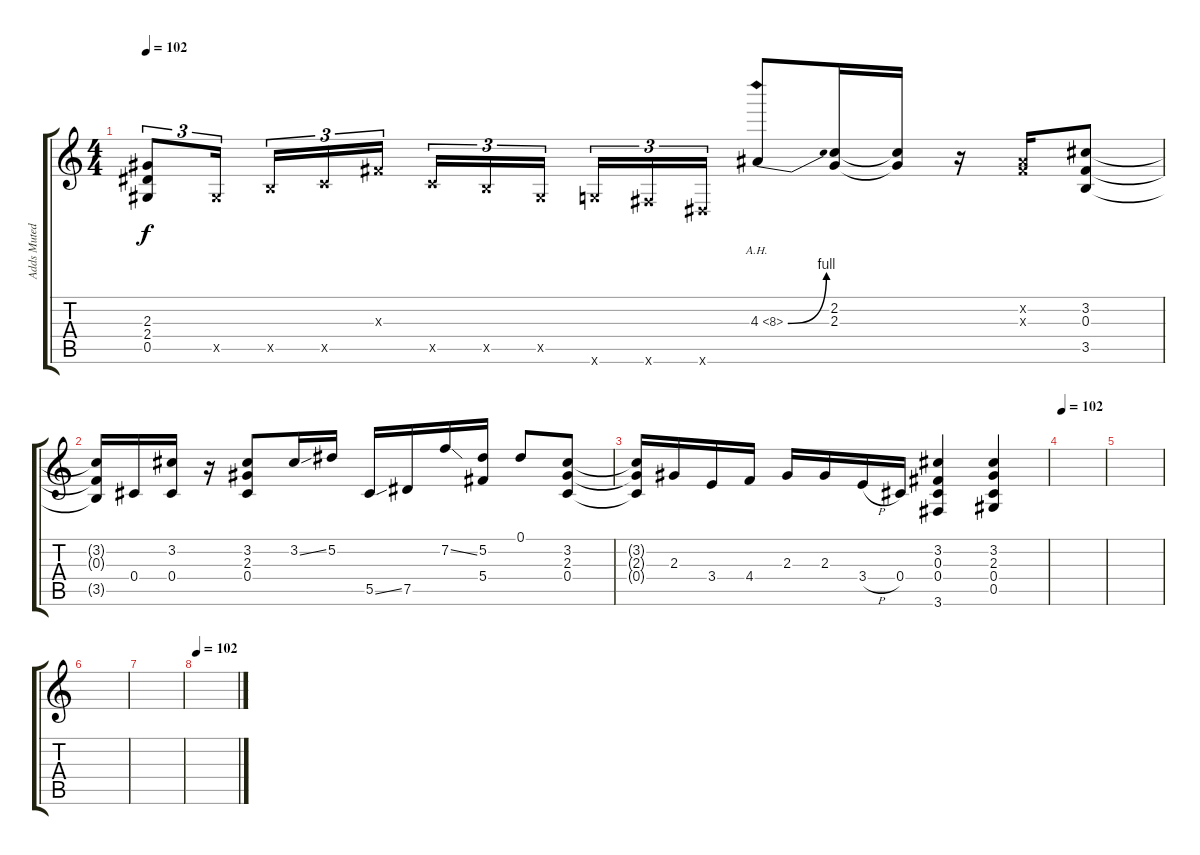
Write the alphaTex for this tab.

\track ("Adds Muted Guitar Sounds Kind Of" "Adds Muted") {instrument distortionguitar}
\staff {score tabs}
\tuning (Eb4 Bb3 Gb3 Db3 Ab2 Eb2) {hide}
\ts (4 4)
\tempo 102
\clef g2
\ks c
(2.3{t} 2.4{t} 0.5{t}).8{tu (3 2) dy f} 0.5{x}.16{tu (3 2)} 3.5{x}.16{tu (3 2)} 4.5{x}.16{tu (3 2)} 0.3{x}.16{tu (3 2)} 4.5{x}.16{tu (3 2)} 3.5{x}.16{tu (3 2)} 0.5{x}.16{tu (3 2)} 4.6{x}.16{tu (3 2)} 3.6{x}.16{tu (3 2)} 0.6{x}.16{tu (3 2)} 4.3{be (bend 0 0 60 4) ah 4}.8 (2.2 2.3).16 (2.2{t} 2.3{t}).16 r.16 (0.2{x} 0.3{x}).16 (3.2 0.3 3.5).8 |
(3.2{t} 0.3{t} 3.5{t}).16 0.4.16 (3.2 0.4).16 r.16 (3.2 2.3 0.4).8 3.2{ss}.16 5.2.16 5.5{ss}.16 7.5.16 7.2{ss}.16 (5.2 5.4).16 0.1.8 (3.2 2.3 0.4).8 |
(3.2{t} 2.3{t} 0.4{t}).16 2.3.16 3.4.16 4.4.16 2.3.16 2.3.16 3.4{h}.16 0.4.16 (3.2 0.3 0.4 3.6).4 (3.2 2.3 0.4 0.5).4 |
\tempo 102
|
|
|
|
\tempo 102
